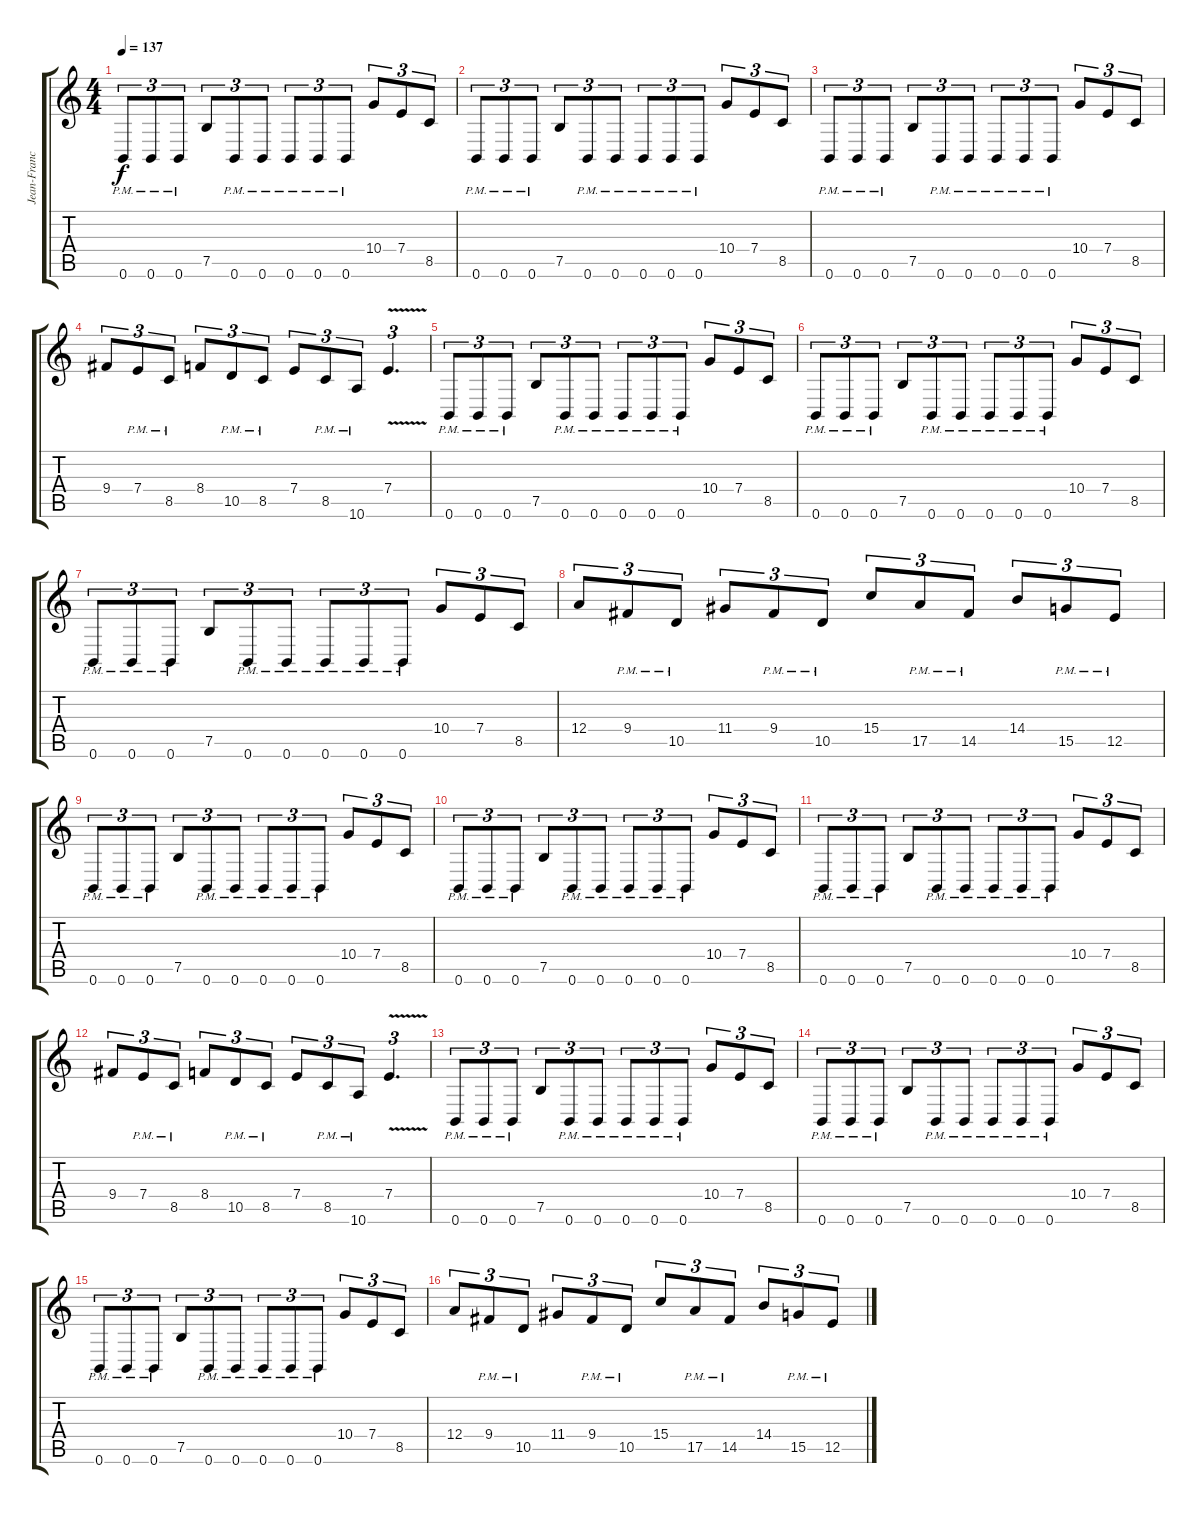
\track ("Jean-Francois Dagenais (Rhythm)" "Jean-Franc") {instrument distortionguitar}
\staff {score tabs}
\tuning (B3 Gb3 D3 A2 E2 B1) {hide}
\ts (4 4)
\tempo 137
\clef g2
\ks c
0.6{pm}.8{tu (3 2) dy f} 0.6{pm}.8{tu (3 2)} 0.6{pm}.8{tu (3 2)} 7.5.8{tu (3 2)} 0.6{pm}.8{tu (3 2)} 0.6{pm}.8{tu (3 2)} 0.6{pm}.8{tu (3 2)} 0.6{pm}.8{tu (3 2)} 0.6{pm}.8{tu (3 2)} 10.4.8{tu (3 2)} 7.4.8{tu (3 2)} 8.5.8{tu (3 2)} |
0.6{pm}.8{tu (3 2)} 0.6{pm}.8{tu (3 2)} 0.6{pm}.8{tu (3 2)} 7.5.8{tu (3 2)} 0.6{pm}.8{tu (3 2)} 0.6{pm}.8{tu (3 2)} 0.6{pm}.8{tu (3 2)} 0.6{pm}.8{tu (3 2)} 0.6{pm}.8{tu (3 2)} 10.4.8{tu (3 2)} 7.4.8{tu (3 2)} 8.5.8{tu (3 2)} |
0.6{pm}.8{tu (3 2)} 0.6{pm}.8{tu (3 2)} 0.6{pm}.8{tu (3 2)} 7.5.8{tu (3 2)} 0.6{pm}.8{tu (3 2)} 0.6{pm}.8{tu (3 2)} 0.6{pm}.8{tu (3 2)} 0.6{pm}.8{tu (3 2)} 0.6{pm}.8{tu (3 2)} 10.4.8{tu (3 2)} 7.4.8{tu (3 2)} 8.5.8{tu (3 2)} |
9.4.8{tu (3 2)} 7.4{pm}.8{tu (3 2)} 8.5{pm}.8{tu (3 2)} 8.4.8{tu (3 2)} 10.5{pm}.8{tu (3 2)} 8.5{pm}.8{tu (3 2)} 7.4.8{tu (3 2)} 8.5{pm}.8{tu (3 2)} 10.6{pm}.8{tu (3 2)} 7.4{v}.4{d tu (3 2)} |
0.6{pm}.8{tu (3 2)} 0.6{pm}.8{tu (3 2)} 0.6{pm}.8{tu (3 2)} 7.5.8{tu (3 2)} 0.6{pm}.8{tu (3 2)} 0.6{pm}.8{tu (3 2)} 0.6{pm}.8{tu (3 2)} 0.6{pm}.8{tu (3 2)} 0.6{pm}.8{tu (3 2)} 10.4.8{tu (3 2)} 7.4.8{tu (3 2)} 8.5.8{tu (3 2)} |
0.6{pm}.8{tu (3 2)} 0.6{pm}.8{tu (3 2)} 0.6{pm}.8{tu (3 2)} 7.5.8{tu (3 2)} 0.6{pm}.8{tu (3 2)} 0.6{pm}.8{tu (3 2)} 0.6{pm}.8{tu (3 2)} 0.6{pm}.8{tu (3 2)} 0.6{pm}.8{tu (3 2)} 10.4.8{tu (3 2)} 7.4.8{tu (3 2)} 8.5.8{tu (3 2)} |
0.6{pm}.8{tu (3 2)} 0.6{pm}.8{tu (3 2)} 0.6{pm}.8{tu (3 2)} 7.5.8{tu (3 2)} 0.6{pm}.8{tu (3 2)} 0.6{pm}.8{tu (3 2)} 0.6{pm}.8{tu (3 2)} 0.6{pm}.8{tu (3 2)} 0.6{pm}.8{tu (3 2)} 10.4.8{tu (3 2)} 7.4.8{tu (3 2)} 8.5.8{tu (3 2)} |
12.4.8{tu (3 2)} 9.4{pm}.8{tu (3 2)} 10.5{pm}.8{tu (3 2)} 11.4.8{tu (3 2)} 9.4{pm}.8{tu (3 2)} 10.5{pm}.8{tu (3 2)} 15.4.8{tu (3 2)} 17.5{pm}.8{tu (3 2)} 14.5{pm}.8{tu (3 2)} 14.4.8{tu (3 2)} 15.5{pm}.8{tu (3 2)} 12.5{pm}.8{tu (3 2)} |
0.6{pm}.8{tu (3 2)} 0.6{pm}.8{tu (3 2)} 0.6{pm}.8{tu (3 2)} 7.5.8{tu (3 2)} 0.6{pm}.8{tu (3 2)} 0.6{pm}.8{tu (3 2)} 0.6{pm}.8{tu (3 2)} 0.6{pm}.8{tu (3 2)} 0.6{pm}.8{tu (3 2)} 10.4.8{tu (3 2)} 7.4.8{tu (3 2)} 8.5.8{tu (3 2)} |
0.6{pm}.8{tu (3 2)} 0.6{pm}.8{tu (3 2)} 0.6{pm}.8{tu (3 2)} 7.5.8{tu (3 2)} 0.6{pm}.8{tu (3 2)} 0.6{pm}.8{tu (3 2)} 0.6{pm}.8{tu (3 2)} 0.6{pm}.8{tu (3 2)} 0.6{pm}.8{tu (3 2)} 10.4.8{tu (3 2)} 7.4.8{tu (3 2)} 8.5.8{tu (3 2)} |
0.6{pm}.8{tu (3 2)} 0.6{pm}.8{tu (3 2)} 0.6{pm}.8{tu (3 2)} 7.5.8{tu (3 2)} 0.6{pm}.8{tu (3 2)} 0.6{pm}.8{tu (3 2)} 0.6{pm}.8{tu (3 2)} 0.6{pm}.8{tu (3 2)} 0.6{pm}.8{tu (3 2)} 10.4.8{tu (3 2)} 7.4.8{tu (3 2)} 8.5.8{tu (3 2)} |
9.4.8{tu (3 2)} 7.4{pm}.8{tu (3 2)} 8.5{pm}.8{tu (3 2)} 8.4.8{tu (3 2)} 10.5{pm}.8{tu (3 2)} 8.5{pm}.8{tu (3 2)} 7.4.8{tu (3 2)} 8.5{pm}.8{tu (3 2)} 10.6{pm}.8{tu (3 2)} 7.4{v}.4{d tu (3 2)} |
0.6{pm}.8{tu (3 2)} 0.6{pm}.8{tu (3 2)} 0.6{pm}.8{tu (3 2)} 7.5.8{tu (3 2)} 0.6{pm}.8{tu (3 2)} 0.6{pm}.8{tu (3 2)} 0.6{pm}.8{tu (3 2)} 0.6{pm}.8{tu (3 2)} 0.6{pm}.8{tu (3 2)} 10.4.8{tu (3 2)} 7.4.8{tu (3 2)} 8.5.8{tu (3 2)} |
0.6{pm}.8{tu (3 2)} 0.6{pm}.8{tu (3 2)} 0.6{pm}.8{tu (3 2)} 7.5.8{tu (3 2)} 0.6{pm}.8{tu (3 2)} 0.6{pm}.8{tu (3 2)} 0.6{pm}.8{tu (3 2)} 0.6{pm}.8{tu (3 2)} 0.6{pm}.8{tu (3 2)} 10.4.8{tu (3 2)} 7.4.8{tu (3 2)} 8.5.8{tu (3 2)} |
0.6{pm}.8{tu (3 2)} 0.6{pm}.8{tu (3 2)} 0.6{pm}.8{tu (3 2)} 7.5.8{tu (3 2)} 0.6{pm}.8{tu (3 2)} 0.6{pm}.8{tu (3 2)} 0.6{pm}.8{tu (3 2)} 0.6{pm}.8{tu (3 2)} 0.6{pm}.8{tu (3 2)} 10.4.8{tu (3 2)} 7.4.8{tu (3 2)} 8.5.8{tu (3 2)} |
12.4.8{tu (3 2)} 9.4{pm}.8{tu (3 2)} 10.5{pm}.8{tu (3 2)} 11.4.8{tu (3 2)} 9.4{pm}.8{tu (3 2)} 10.5{pm}.8{tu (3 2)} 15.4.8{tu (3 2)} 17.5{pm}.8{tu (3 2)} 14.5{pm}.8{tu (3 2)} 14.4.8{tu (3 2)} 15.5{pm}.8{tu (3 2)} 12.5{pm}.8{tu (3 2)}
